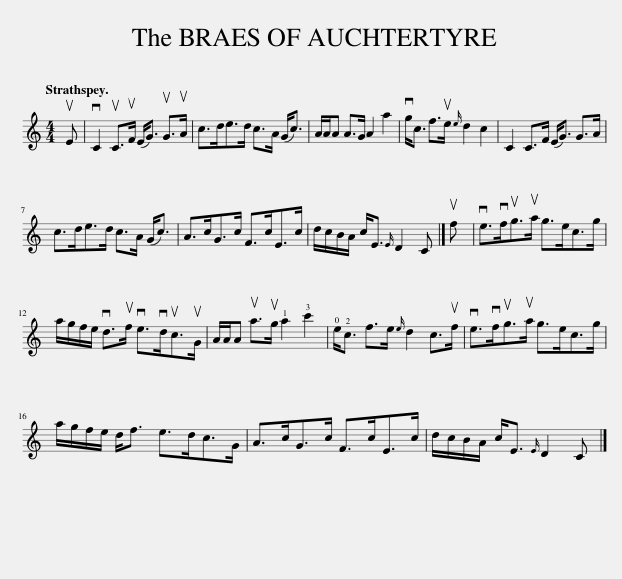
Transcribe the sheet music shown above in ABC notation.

X:1
L:1/8
Q:1/4=120
M:4/4
I:linebreak $
K:C
V:1 treble
V:1
 uE | vC2 uC>uF (E<G) uG>uA | c>de>d c>A (G<c) | A/A/A A>G A2 a2 | vg<c f>ue{e} d2 c2 | %5
 C2 C>F (E<G) G>A |$ c>de>d c>A (G<c) | A>cG>c F>cE>c | d/c/B/A/ c<E{E} D2 C |] uf | %10
 ve>vfug>ua g>ec>g |$ a/g/f/e/ vd>uf ve>vduc>uG | A/A/A ua>ug !1!a2 !3!c'2 | !0!e<!2!c f>e{e} d2 c>uf | ve>vfug>ua g>ec>g |$ %15
 a/g/f/e/ d<f e>dc>G | A>cG>c F>cE>c | d/c/B/A/ c<E{E} D2 C |] %18
